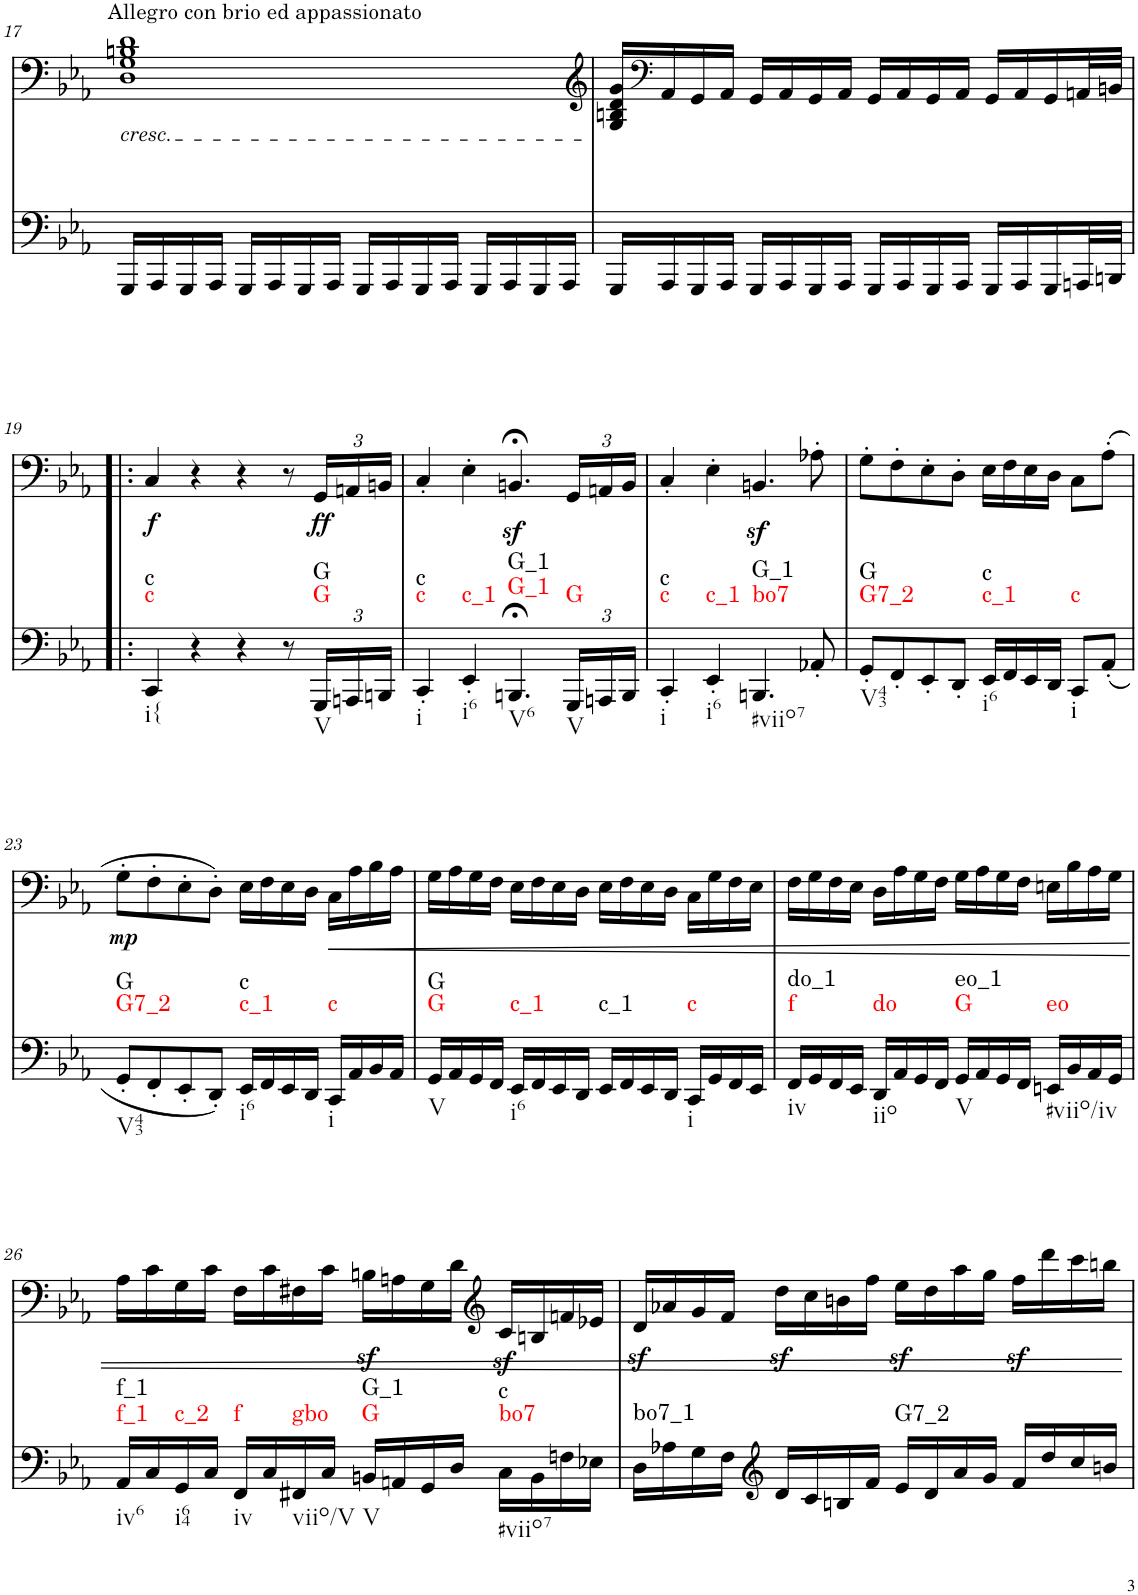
**kern	**harte	**kern	**text
*part2	*part2	*part1	*part1
*staff2	*	*staff1	*staff1
*I"piano	*	*I"piano	*
*I'Pno	*	*I'Pno	*
!!LO:PB:g=z
*clefF4	*	*clefF4	*
*k[b-e-a-]	*	*k[b-e-a-]	*
*c:	*	*c:	*
*M4/4	*	*M4/4	*
=17	=17	=17	=17
!	!	!LO:TX:a:t=Allegro con brio ed appassionato	!
!	!	!LO:TX:b:i:t=cresc.	!
16GGG/LL	.	1D 1G 1Bn 1d	.
16AAA-/	.	.	.
16GGG/	.	.	.
16AAA-/JJ	.	.	.
16GGG/LL	.	.	.
16AAA-/	.	.	.
16GGG/	.	.	.
16AAA-/JJ	.	.	.
16GGG/LL	.	.	.
16AAA-/	.	.	.
16GGG/	.	.	.
16AAA-/JJ	.	.	.
16GGG/LL	.	.	.
16AAA-/	.	.	.
16GGG/	.	.	.
16AAA-/JJ	.	.	.
=18	=18	=18	=18
*	*	*clefG2	*
16GGG/LL	.	16G/ 16Bn/ 16d/ 16g/LL	.
*	*	*clefF4	*
16AAA-/	.	16AA-/	.
16GGG/	.	16GG/	.
16AAA-/JJ	.	16AA-/JJ	.
16GGG/LL	.	16GG/LL	.
16AAA-/	.	16AA-/	.
16GGG/	.	16GG/	.
16AAA-/JJ	.	16AA-/JJ	.
16GGG/LL	.	16GG/LL	.
16AAA-/	.	16AA-/	.
16GGG/	.	16GG/	.
16AAA-/JJ	.	16AA-/JJ	.
16GGG/LL	.	16GG/LL	.
16AAA-/	.	16AA-/	.
16GGG/	.	16GG/	.
32AAAn/L	.	32AAn/L	.
32BBBn/JJJ	.	32BBn/JJJ	.
!!LO:LB:g=z
=19!|:	=19!|:	=19!|:	=19!|:
!	!LO:H:n=1:kt=c	!	!LO:LY:b
!	!LO:H:n=2:kt=c	!	!
4CC/	N N	4C/	.
4r	.	4r	.
4r	.	4r	.
8r	.	8r	.
*Xbrackettup	*	*Xbrackettup	*
!	!LO:H:n=1:kt=G	!	!LO:LY:b
!	!LO:H:n=2:kt=G	!	!
24GGG/LL	N N	24GG/LL	.
24AAAn/	.	24AAn/	.
24BBBn/JJ	.	24BBn/JJ	.
=20	=20	=20	=20
!	!LO:H:n=1:kt=c	!	!
!	!LO:H:n=2:kt=c	!	!
4CC'/	N N	4C'/	.
!	!LO:H:kt=c_1	!	!
4EE-'/	N	4E-'\	.
!	!LO:H:n=1:kt=G_1	!	!
!	!LO:H:n=2:kt=G_1	!	!
4.BBBn;</	N N	4.BBnz<;</	.
!	!LO:H:kt=G	!	!
24GGG/LL	N	24GG/LL	.
24AAAn/	.	24AAn/	.
24BBB/JJ	.	24BB/JJ	.
=21	=21	=21	=21
!	!LO:H:n=1:kt=c	!	!
!	!LO:H:n=2:kt=c	!	!
4CC'/	N N	4C'/	.
!	!LO:H:kt=c_1	!	!
4EE-'/	N	4E-'\	.
!	!LO:H:n=1:kt=bo7	!	!
!	!LO:H:n=2:kt=G_1	!	!
4.BBBn/	N N	4.BBnz</	.
8AA-X'/	.	8A-X'\	.
=22	=22	=22	=22
!	!LO:H:n=1:kt=G7_2	!	!
!	!LO:H:n=2:kt=G	!	!
8GG'/L	N N	8G'\L	.
8FF'/	.	8F'\	.
8EE-'/	.	8E-'\	.
8DD'/J	.	8D'\J	.
!	!LO:H:n=1:kt=c_1	!	!
!	!LO:H:n=2:kt=c	!	!
16EE-/LL	N N	16E-\LL	.
16FF/	.	16F\	.
16EE-/	.	16E-\	.
16DD/JJ	.	16D\JJ	.
!	!LO:H:kt=c	!	!
8CC/L	N	8C\L	.
(8AA-'/J	.	(8A-'\J	.
!!LO:LB:g=z
=23	=23	=23	=23
!	!LO:H:n=1:kt=G7_2	!	!LO:LY:b
!	!LO:H:n=2:kt=G	!	!
8GG'/L	N N	8G'\L	.
8FF'/	.	8F'\	.
8EE-'/	.	8E-'\	.
8DD'/J)	.	8D'\J)	.
!	!LO:H:n=1:kt=c_1	!	!
!	!LO:H:n=2:kt=c	!	!
16EE-/LL	N N	16E-\LL	.
16FF/	.	16F\	.
16EE-/	.	16E-\	.
16DD/JJ	.	16D\JJ	.
!	!LO:H:kt=c	!	!
16CC/LL	N	16C\LL	.
16AA-/	.	16A-\	.
16BB-/	.	16B-\	.
16AA-/JJ	.	16A-\JJ	.
=24	=24	=24	=24
!	!LO:H:n=1:kt=G	!	!
!	!LO:H:n=2:kt=G	!	!
16GG/LL	N N	16G\LL	.
16AA-/	.	16A-\	.
16GG/	.	16G\	.
16FF/JJ	.	16F\JJ	.
!	!LO:H:kt=c_1	!	!
16EE-/LL	N	16E-\LL	.
16FF/	.	16F\	.
16EE-/	.	16E-\	.
16DD/JJ	.	16D\JJ	.
!	!LO:H:kt=c_1	!	!
16EE-/LL	N	16E-\LL	.
16FF/	.	16F\	.
16EE-/	.	16E-\	.
16DD/JJ	.	16D\JJ	.
!	!LO:H:kt=c	!	!
16CC/LL	N	16C\LL	.
16GG/	.	16G\	.
16FF/	.	16F\	.
16EE-/JJ	.	16E-\JJ	.
=25	=25	=25	=25
!	!LO:H:n=1:kt=f	!	!
!	!LO:H:n=2:kt=do_1	!	!
16FF/LL	N N	16F\LL	.
16GG/	.	16G\	.
16FF/	.	16F\	.
16EE-/JJ	.	16E-\JJ	.
!	!LO:H:kt=do	!	!
16DD/LL	N	16D\LL	.
16AA-/	.	16A-\	.
16GG/	.	16G\	.
16FF/JJ	.	16F\JJ	.
!	!LO:H:n=1:kt=G	!	!
!	!LO:H:n=2:kt=eo_1	!	!
16GG/LL	N N	16G\LL	.
16AA-/	.	16A-\	.
16GG/	.	16G\	.
16FF/JJ	.	16F\JJ	.
!	!LO:H:kt=eo	!	!
16EEn/LL	N	16En\LL	.
16BB-/	.	16B-\	.
16AA-/	.	16A-\	.
16GG/JJ	.	16G\JJ	.
!!LO:LB:g=z
=26	=26	=26	=26
!	!LO:H:n=1:kt=f_1	!	!
!	!LO:H:n=2:kt=f_1	!	!
16AA-/LL	N N	16A-\LL	.
16C/	.	16c\	.
!	!LO:H:kt=c_2	!	!
16GG/	N	16G\	.
16C/JJ	.	16c\JJ	.
!	!LO:H:kt=f	!	!
16FF/LL	N	16F\LL	.
16C/	.	16c\	.
!	!LO:H:kt=gbo	!	!
16FF#X/	N	16F#X\	.
16C/JJ	.	16c\JJ	.
!	!LO:H:n=1:kt=G	!	!
!	!LO:H:n=2:kt=G_1	!	!
16BBn/LL	N N	16Bnz<\LL	.
16AAn/	.	16An\	.
16GG/	.	16G\	.
16D/JJ	.	16d\JJ	.
*	*	*clefG2	*
!	!LO:H:n=1:kt=bo7	!	!
!	!LO:H:n=2:kt=c	!	!
16C\LL	N N	16cz</LL	.
16BB\	.	16Bn/	.
16Fn\	.	16fn/	.
16E-X\JJ	.	16e-X/JJ	.
=27	=27	=27	=27
!	!LO:H:kt=bo7_1	!	!
16D\LL	N	16dz</LL	.
16A-X\	.	16a-X/	.
16G\	.	16g/	.
16F\JJ	.	16f/JJ	.
*clefG2	*	*	*
16d/LL	.	16ddz<\LL	.
16c/	.	16cc\	.
16Bn/	.	16bn\	.
16f/JJ	.	16ff\JJ	.
!	!LO:H:kt=G7_2	!	!
16e-/LL	N	16ee-z<\LL	.
16d/	.	16dd\	.
16a-/	.	16aa-\	.
16g/JJ	.	16gg\JJ	.
16f/LL	.	16ffz<\LL	.
16dd/	.	16ddd\	.
16cc/	.	16ccc\	.
16bn/JJ	.	16bbn\JJ	.
=	=	=	=
*-	*-	*-	*-
